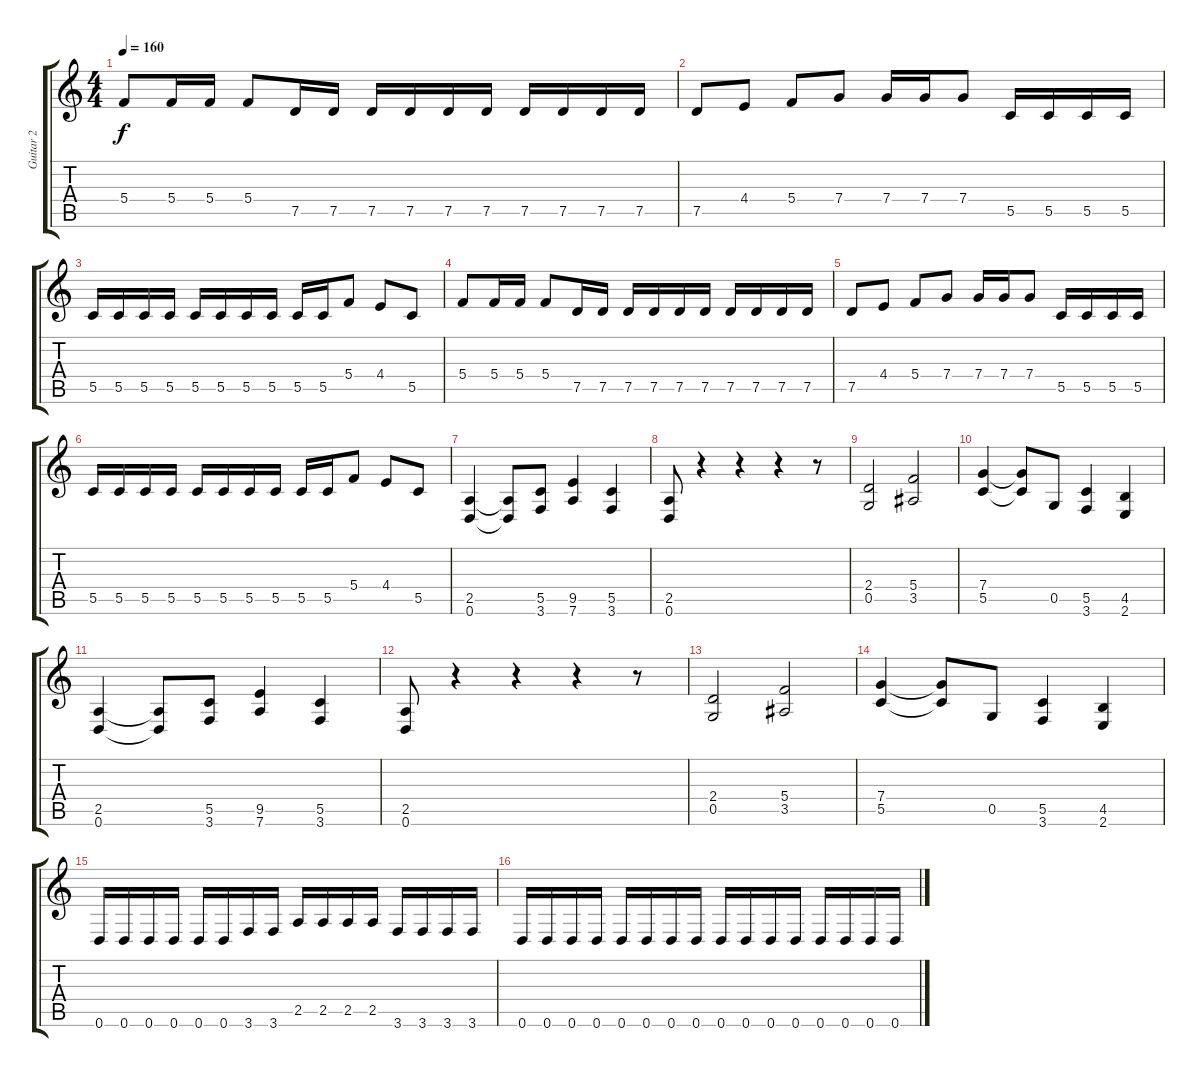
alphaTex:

\track ("Guitar 2" "Guitar 2") {instrument distortionguitar}
\staff {score tabs}
\tuning (D4 A3 F3 C3 G2 D2) {hide}
\ts (4 4)
\tempo 160
\clef g2
\ks c
5.4.8{dy f} 5.4.16 5.4.16 5.4.8 7.5.16 7.5.16 7.5.16 7.5.16 7.5.16 7.5.16 7.5.16 7.5.16 7.5.16 7.5.16 |
7.5.8 4.4.8 5.4.8 7.4.8 7.4.16 7.4.16 7.4.8 5.5.16 5.5.16 5.5.16 5.5.16 |
5.5.16 5.5.16 5.5.16 5.5.16 5.5.16 5.5.16 5.5.16 5.5.16 5.5.16 5.5.16 5.4.8 4.4.8 5.5.8 |
5.4.8 5.4.16 5.4.16 5.4.8 7.5.16 7.5.16 7.5.16 7.5.16 7.5.16 7.5.16 7.5.16 7.5.16 7.5.16 7.5.16 |
7.5.8 4.4.8 5.4.8 7.4.8 7.4.16 7.4.16 7.4.8 5.5.16 5.5.16 5.5.16 5.5.16 |
5.5.16 5.5.16 5.5.16 5.5.16 5.5.16 5.5.16 5.5.16 5.5.16 5.5.16 5.5.16 5.4.8 4.4.8 5.5.8 |
(2.5 0.6).4 (2.5{t} 0.6{t}).8 (5.5 3.6).8 (9.5 7.6).4 (5.5 3.6).4 |
(2.5 0.6).8 r.4 r.4 r.4 r.8 |
(2.4 0.5).2 (5.4 3.5).2 |
(7.4 5.5).4 (7.4{t} 5.5{t}).8 0.5.8 (5.5 3.6).4 (4.5 2.6).4 |
(2.5 0.6).4 (2.5{t} 0.6{t}).8 (5.5 3.6).8 (9.5 7.6).4 (5.5 3.6).4 |
(2.5 0.6).8 r.4 r.4 r.4 r.8 |
(2.4 0.5).2 (5.4 3.5).2 |
(7.4 5.5).4 (7.4{t} 5.5{t}).8 0.5.8 (5.5 3.6).4 (4.5 2.6).4 |
0.6.16 0.6.16 0.6.16 0.6.16 0.6.16 0.6.16 3.6.16 3.6.16 2.5.16 2.5.16 2.5.16 2.5.16 3.6.16 3.6.16 3.6.16 3.6.16 |
0.6.16 0.6.16 0.6.16 0.6.16 0.6.16 0.6.16 0.6.16 0.6.16 0.6.16 0.6.16 0.6.16 0.6.16 0.6.16 0.6.16 0.6.16 0.6.16
